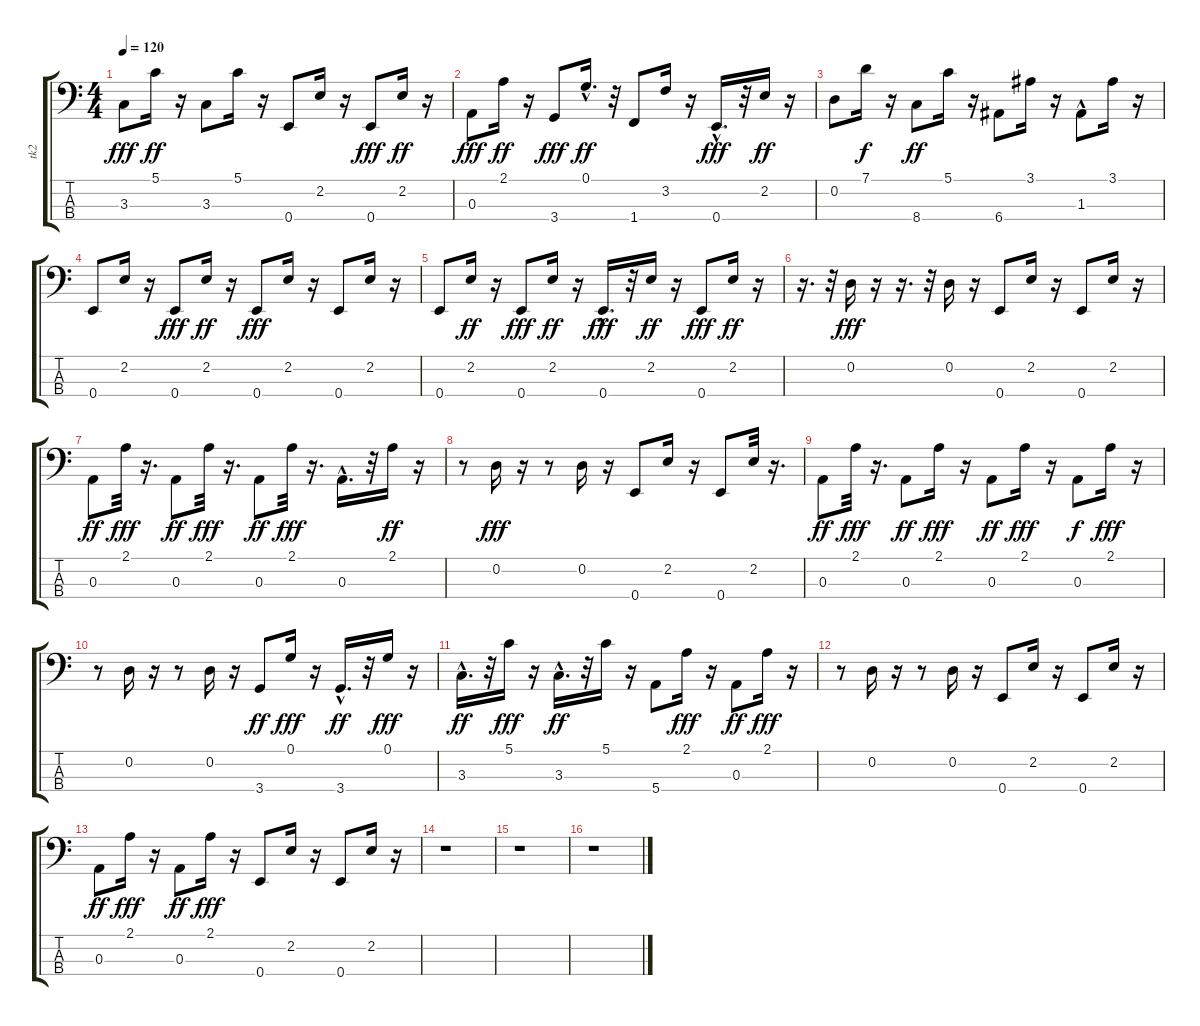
\track ("tk2" "tk2") {instrument electricbassfinger}
\staff {score tabs}
\tuning (G2 D2 A1 E1) {hide}
\ts (4 4)
\tempo 120
\clef f4
\ks c
3.3.8{dy fff} 5.1.16{dy ff} r.16 3.3.8 5.1.16 r.16 0.4.8 2.2.16 r.16 0.4.8{dy fff} 2.2.16{dy ff} r.16 |
0.3.8{dy fff} 2.1.16{dy ff} r.16 3.4.8{dy fff} 0.1{hac}.16{d dy ff} r.32 1.4.8 3.2.16 r.16 0.4{hac}.16{d dy fff} r.32 2.2.16{dy ff} r.16 |
0.2.8 7.1.16{dy f} r.16 8.4.8{dy ff} 5.1.16 r.16 6.4.8 3.1.16 r.16 1.3{hac}.8 3.1.16 r.16 |
0.4.8 2.2.16 r.16 0.4.8{dy fff} 2.2.16{dy ff} r.16 0.4.8{dy fff} 2.2.16 r.16 0.4.8 2.2.16 r.16 |
0.4.8 2.2.16{dy ff} r.16 0.4.8{dy fff} 2.2.16{dy ff} r.16 0.4{hac}.16{d dy fff} r.32 2.2.16{dy ff} r.16 0.4.8{dy fff} 2.2.16{dy ff} r.16 |
r.16{d} r.32 0.2.16{dy fff} r.16 r.16{d} r.32 0.2.16 r.16 0.4.8 2.2.16 r.16 0.4.8 2.2.16 r.16 |
0.3.8{dy ff} 2.1.32{dy fff} r.16{d} 0.3.8{dy ff} 2.1.32{dy fff} r.16{d} 0.3.8{dy ff} 2.1.32{dy fff} r.16{d} 0.3{hac}.16{d} r.32 2.1.16{dy ff} r.16 |
r.8 0.2.16{dy fff} r.16 r.8 0.2.16 r.16 0.4.8 2.2.16 r.16 0.4.8 2.2.32 r.16{d} |
0.3.8{dy ff} 2.1.32{dy fff} r.16{d} 0.3.8{dy ff} 2.1.16{dy fff} r.16 0.3.8{dy ff} 2.1.16{dy fff} r.16 0.3.8{dy f} 2.1.16{dy fff} r.16 |
r.8 0.2.16 r.16 r.8 0.2.16 r.16 3.4.8{dy ff} 0.1.16{dy fff} r.16 3.4{hac}.16{d dy ff} r.32 0.1.16{dy fff} r.16 |
3.3{hac}.16{d dy ff} r.32 5.1.16{dy fff} r.16 3.3{hac}.16{d dy ff} r.32 5.1.16 r.16 5.4.8 2.1.16{dy fff} r.16 0.3.8{dy ff} 2.1.16{dy fff} r.16 |
r.8 0.2.16 r.16 r.8 0.2.16 r.16 0.4.8 2.2.16 r.16 0.4.8 2.2.16 r.16 |
0.3.8{dy ff} 2.1.16{dy fff} r.16 0.3.8{dy ff} 2.1.16{dy fff} r.16 0.4.8 2.2.16 r.16 0.4.8 2.2.16 r.16 |
r.1 |
r.1 |
r.1
